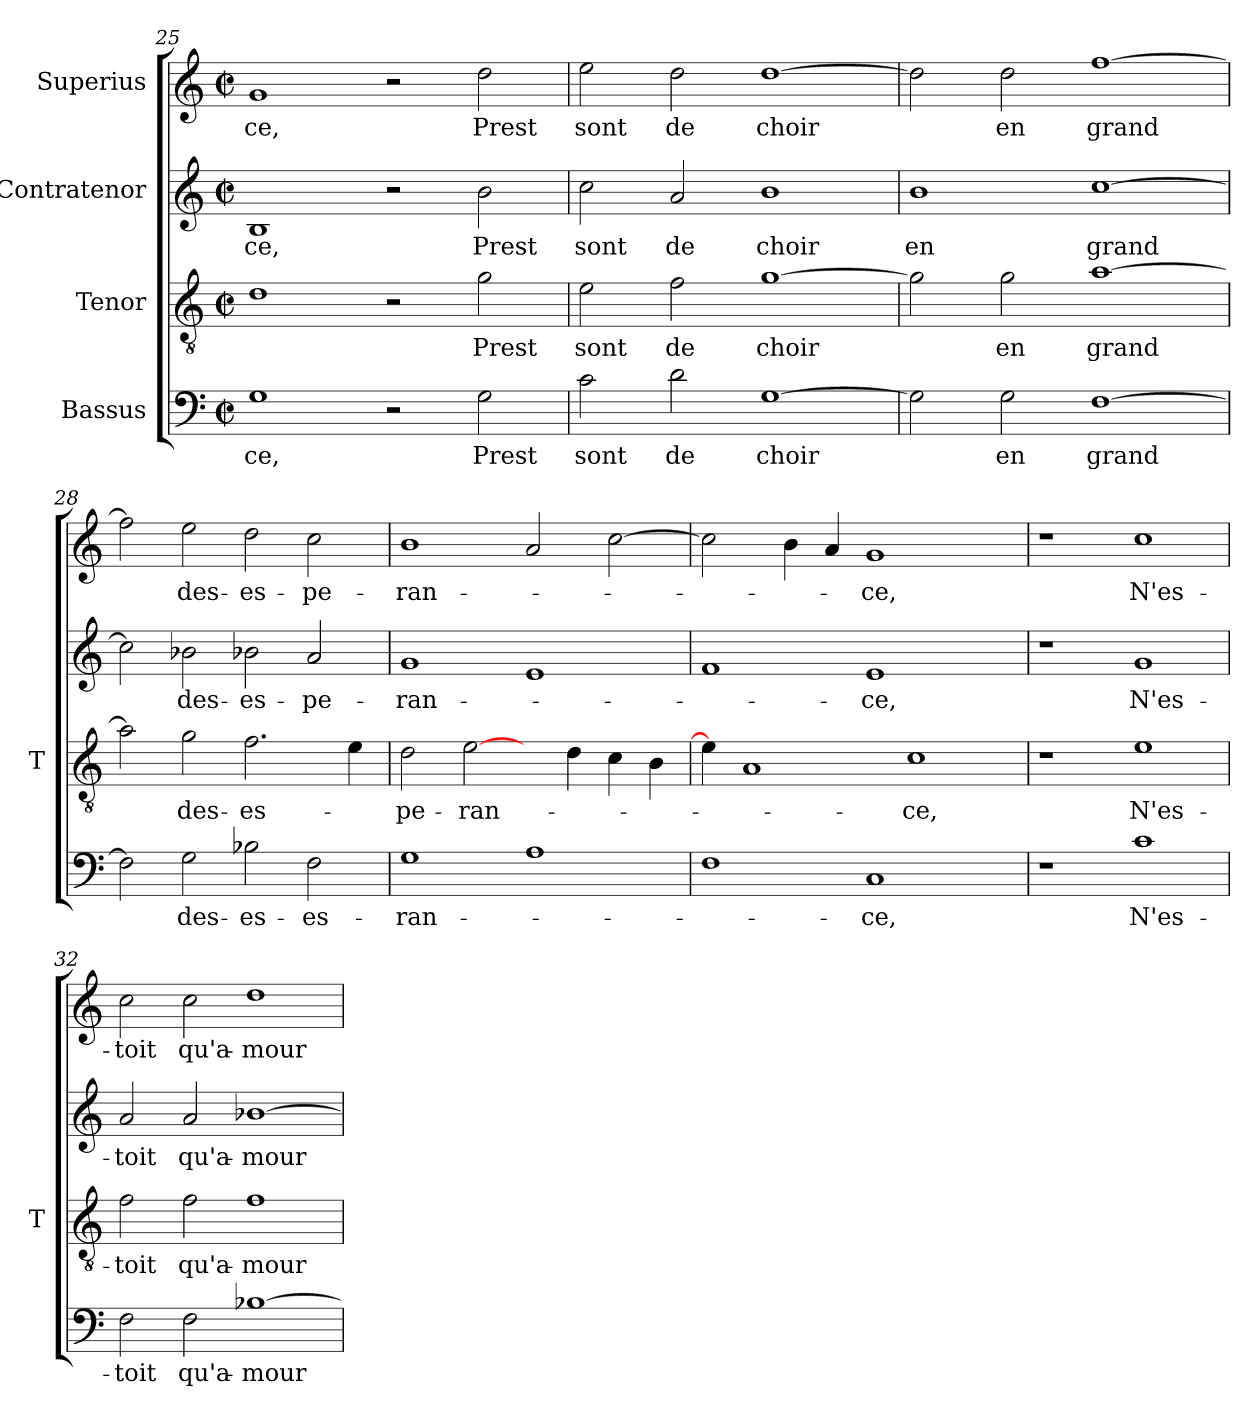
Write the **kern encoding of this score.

**kern	**text	**kern	**text	**kern	**text	**kern	**text
*part4	*part4	*part3	*part3	*part2	*part2	*part1	*part1
*staff4	*staff4	*staff3	*staff3	*staff2	*staff2	*staff1	*staff1
*I"Bassus	*	*I"Tenor	*	*I"Contratenor	*	*I"Superius	*
*	*	*I'T	*	*	*	*	*
*clefF4	*	*clefGv2	*	*clefG2	*	*clefG2	*
*k[]	*	*k[]	*	*k[]	*	*k[]	*
*C:	*	*C:	*	*C:	*	*C:	*
*M2/2	*	*M2/2	*	*M2/2	*	*M2/2	*
*met(c|)	*	*met(c|)	*	*met(c|)	*	*met(c|)	*
=25	=25	=25	=25	=25	=25	=25	=25
1G	-ce,	1d	.	1B	-ce,	1g	-ce,
2r	.	2r	.	2r	.	2r	.
2G	-Prest	2g	-Prest	2b	-Prest	2dd	-Prest
=26	=26	=26	=26	=26	=26	=26	=26
2c	-sont	2e	-sont	2cc	-sont	2ee	-sont
2d	-de	2f	-de	2a	-de	2dd	-de
[1G	-choir	[1g	-choir	1b	-choir	[1dd	-choir
=27	=27	=27	=27	=27	=27	=27	=27
2G]	.	2g]	.	1b	-en	2dd]	.
2G	-en	2g	-en	.	.	2dd	-en
[1F	-grand	[1a	-grand	[1cc	-grand	[1ff	-grand
=28	=28	=28	=28	=28	=28	=28	=28
2F]	.	2a]	.	2cc]	.	2ff]	.
2G	des-	2g	des-	2b-X	des-	2ee	des-
2B-X	es-	2.f	es-	2b-X	es-	2dd	es-
2F	es-	.	.	2a	pe-	2cc	pe-
.	.	4e	.	.	.	.	.
!!LO:LB:g=z
=29	=29	=29	=29	=29	=29	=29	=29
1G	ran-	2d	pe-	1g	ran-	1b	ran-
.	.	[2e	ran-	.	.	.	.
1A	.	4ryy	.	1e	.	2a	.
.	.	4d	.	.	.	.	.
.	.	4c	.	.	.	[2cc	.
.	.	4B	.	.	.	.	.
=30	=30	=30	=30	=30	=30	=30	=30
1F	.	4e]	.	1f	.	2cc]	.
.	.	1A	.	.	.	.	.
.	.	.	.	.	.	4b	.
.	.	.	.	.	.	4a	.
1C	-ce,	.	.	1e	-ce,	1g	-ce,
.	.	1c	-ce,	.	.	.	.
4ryy	.	.	.	4ryy	.	4ryy	.
=31	=31	=31	=31	=31	=31	=31	=31
1r	.	1r	.	1r	.	1r	.
1c	N'es-	1e	N'es-	1g	N'es-	1cc	N'es-
=32	=32	=32	=32	=32	=32	=32	=32
2F	-toit	2f	-toit	2a	-toit	2cc	-toit
2F	qu'a-	2f	qu'a-	2a	qu'a-	2cc	qu'a-
[1B-X	-mour	1f	-mour	[1b-X	-mour	1dd	-mour
=	=	=	=	=	=	=	=
*-	*-	*-	*-	*-	*-	*-	*-
